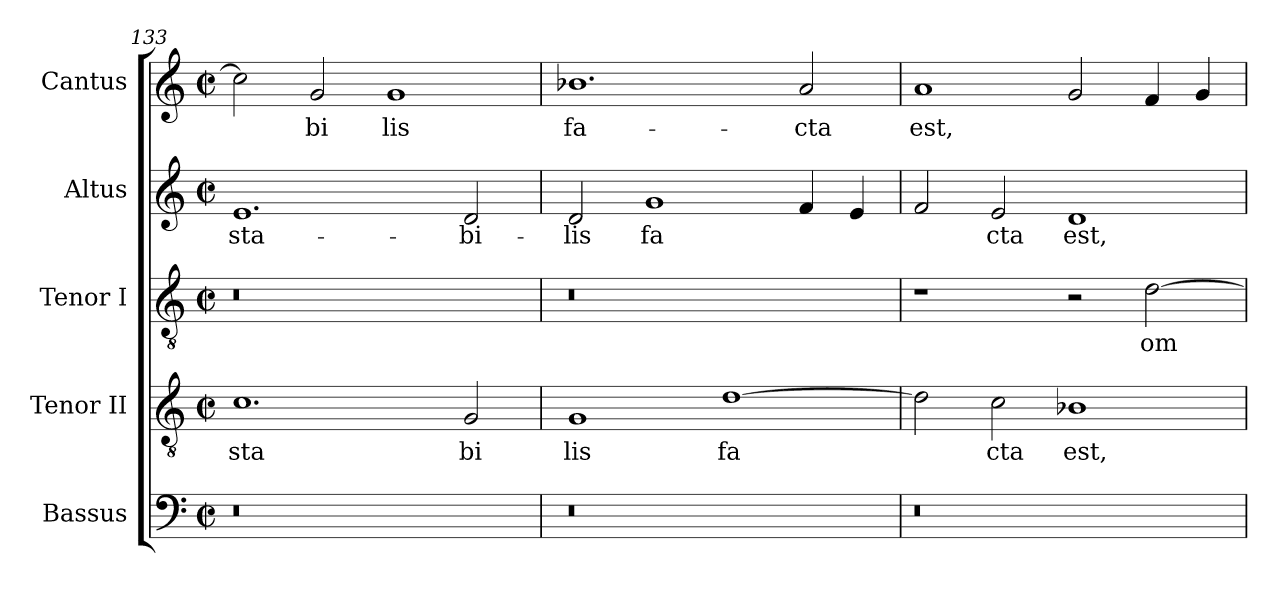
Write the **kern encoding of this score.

**kern	**kern	**text	**kern	**text	**kern	**text	**kern	**text
*part5	*part4	*part4	*part3	*part3	*part2	*part2	*part1	*part1
*staff5	*staff4	*staff4	*staff3	*staff3	*staff2	*staff2	*staff1	*staff1
*I"Bassus	*I"Tenor II	*	*I"Tenor I	*	*I"Altus	*	*I"Cantus	*
*clefF4	*clefGv2	*	*clefGv2	*	*clefG2	*	*clefG2	*
*	*	*	*k[]	*	*	*	*	*
*	*	*	*C:	*	*	*	*	*
*M2/2	*M2/2	*	*M2/2	*	*M2/2	*	*M2/2	*
*met(c|)	*met(c|)	*	*met(c|)	*	*met(c|)	*	*met(c|)	*
=133	=133	=133	=133	=133	=133	=133	=133	=133
!	!	!LO:LY:b:cj	!	!	!	!LO:LY:b:cj	!	!
0r	1.c	sta	0r	.	1.e	-sta-	2cc\]	.
!	!	!	!	!	!	!	!	!LO:LY:b:cj
.	.	.	.	.	.	.	2g/	bi
!	!	!	!	!	!	!	!	!LO:LY:b:cj
.	.	.	.	.	.	.	1g	lis
!	!	!LO:LY:b:cj	!	!	!	!LO:LY:b:cj	!	!
.	2G/	bi	.	.	2d/	-bi-	.	.
!!LO:PB:g=z
=134	=134	=134	=134	=134	=134	=134	=134	=134
!	!	!LO:LY:b:cj	!	!	!	!LO:LY:b:cj	!	!LO:LY:b:cj
0r	1G	lis	0r	.	2d/	-lis	1.b-X	fa-
!	!	!	!	!	!	!LO:LY:b:cj	!	!
.	.	.	.	.	1g	fa	.	.
!	!	!LO:LY:b:cj	!	!	!	!	!	!
.	[>1d	fa	.	.	.	.	.	.
!	!	!	!	!	!	!	!	!LO:LY:b:cj
.	.	.	.	.	4f/	.	2a/	-cta
.	.	.	.	.	4e/	.	.	.
=135	=135	=135	=135	=135	=135	=135	=135	=135
!	!	!	!	!	!	!	!	!LO:LY:b:cj
0r	2d\]	.	1r	.	2f/	.	1a	est,
!	!	!LO:LY:b:cj	!	!	!	!LO:LY:b:cj	!	!
.	2c\	cta	.	.	2e/	cta	.	.
!	!	!LO:LY:b:cj	!	!	!	!LO:LY:b:cj	!	!
.	1B-X	est,	2r	.	1d	est,	2g/	.
!	!	!	!	!LO:LY:b	!	!	!	!
.	.	.	[>2d\	om	.	.	4f/	.
.	.	.	.	.	.	.	4g/	.
=	=	=	=	=	=	=	=	=
*-	*-	*-	*-	*-	*-	*-	*-	*-
